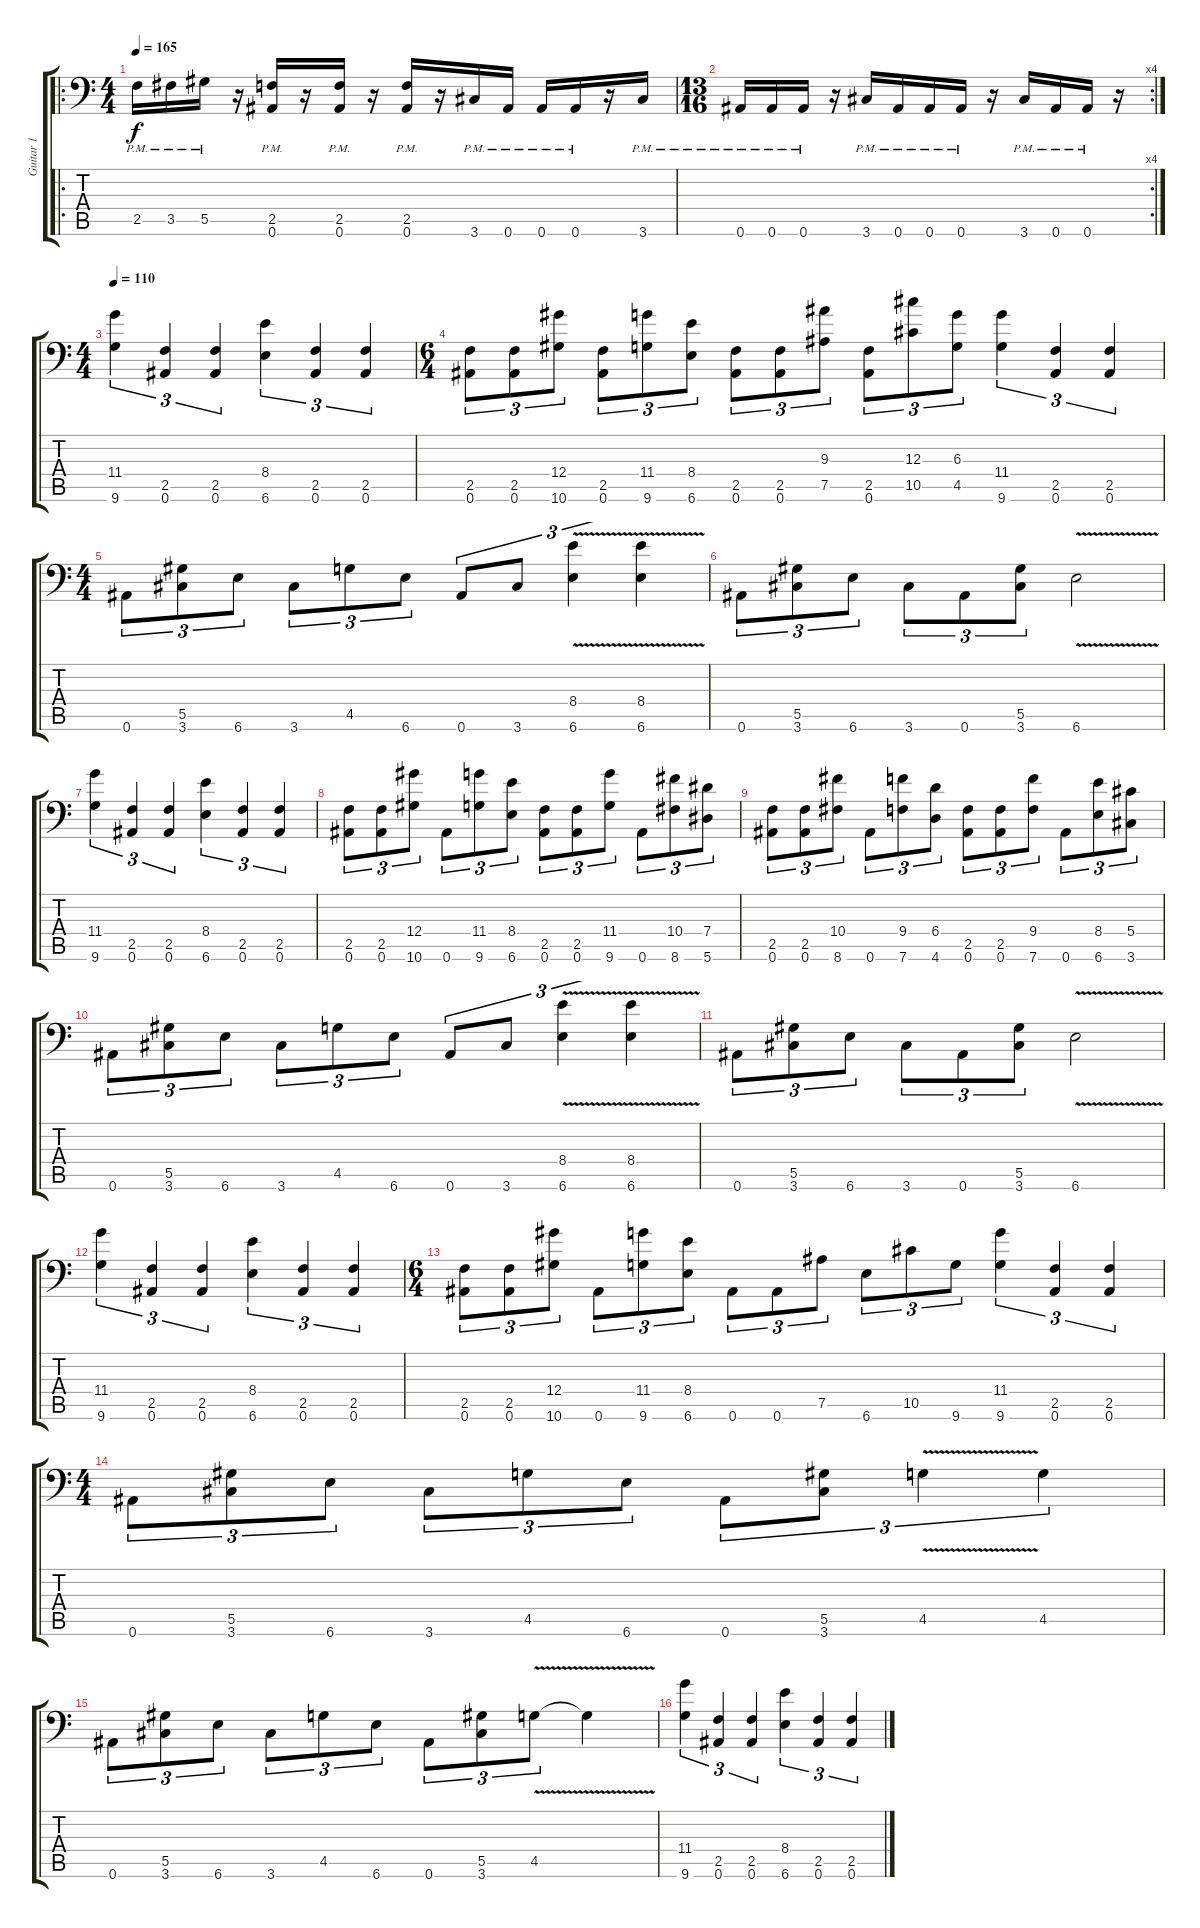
\track ("Guitar 1" "Guitar 1") {instrument distortionguitar}
\staff {score tabs}
\tuning (Bb3 F3 Db3 Ab2 Eb2 Bb1) {hide}
\ro
\ts (4 4)
\tempo 165
\clef f4
\ks c
2.5{pm}.16{dy f} 3.5{pm}.16 5.5{pm}.16 r.16 (2.5{pm} 0.6{pm}).16 r.16 (2.5{pm} 0.6{pm}).16 r.16 (2.5{pm} 0.6{pm}).16 r.16 3.6{pm}.16 0.6{pm}.16 0.6{pm}.16 0.6{pm}.16 r.16 3.6{pm}.16 |
\rc 4
\ts (13 16)
0.6{pm}.16 0.6{pm}.16 0.6{pm}.16 r.16 3.6{pm}.16 0.6{pm}.16 0.6{pm}.16 0.6{pm}.16 r.16 3.6{pm}.16 0.6{pm}.16 0.6{pm}.16 r.16 |
\ts (4 4)
\tempo 110
(11.4 9.6).4{tu (3 2)} (2.5 0.6).4{tu (3 2)} (2.5 0.6).4{tu (3 2)} (8.4 6.6).4{tu (3 2)} (2.5 0.6).4{tu (3 2)} (2.5 0.6).4{tu (3 2)} |
\ts (6 4)
(2.5 0.6).8{tu (3 2)} (2.5 0.6).8{tu (3 2)} (12.4 10.6).8{tu (3 2)} (2.5 0.6).8{tu (3 2)} (11.4 9.6).8{tu (3 2)} (8.4 6.6).8{tu (3 2)} (2.5 0.6).8{tu (3 2)} (2.5 0.6).8{tu (3 2)} (9.3 7.5).8{tu (3 2)} (2.5 0.6).8{tu (3 2)} (12.3 10.5).8{tu (3 2)} (6.3 4.5).8{tu (3 2)} (11.4 9.6).4{tu (3 2)} (2.5 0.6).4{tu (3 2)} (2.5 0.6).4{tu (3 2)} |
\ts (4 4)
0.6.8{tu (3 2)} (5.5 3.6).8{tu (3 2)} 6.6.8{tu (3 2)} 3.6.8{tu (3 2)} 4.5.8{tu (3 2)} 6.6.8{tu (3 2)} 0.6.8{tu (3 2)} 3.6.8{tu (3 2)} (8.4{v} 6.6{v}).4{tu (3 2)} (8.4{v} 6.6{v}).4{tu (3 2)} |
0.6.8{tu (3 2)} (5.5 3.6).8{tu (3 2)} 6.6.8{tu (3 2)} 3.6.8{tu (3 2)} 0.6.8{tu (3 2)} (5.5 3.6).8{tu (3 2)} 6.6{v}.2 |
(11.4 9.6).4{tu (3 2)} (2.5 0.6).4{tu (3 2)} (2.5 0.6).4{tu (3 2)} (8.4 6.6).4{tu (3 2)} (2.5 0.6).4{tu (3 2)} (2.5 0.6).4{tu (3 2)} |
(2.5 0.6).8{tu (3 2)} (2.5 0.6).8{tu (3 2)} (12.4 10.6).8{tu (3 2)} 0.6.8{tu (3 2)} (11.4 9.6).8{tu (3 2)} (8.4 6.6).8{tu (3 2)} (2.5 0.6).8{tu (3 2)} (2.5 0.6).8{tu (3 2)} (11.4 9.6).8{tu (3 2)} 0.6.8{tu (3 2)} (10.4 8.6).8{tu (3 2)} (7.4 5.6).8{tu (3 2)} |
(2.5 0.6).8{tu (3 2)} (2.5 0.6).8{tu (3 2)} (10.4 8.6).8{tu (3 2)} 0.6.8{tu (3 2)} (9.4 7.6).8{tu (3 2)} (6.4 4.6).8{tu (3 2)} (2.5 0.6).8{tu (3 2)} (2.5 0.6).8{tu (3 2)} (9.4 7.6).8{tu (3 2)} 0.6.8{tu (3 2)} (8.4 6.6).8{tu (3 2)} (5.4 3.6).8{tu (3 2)} |
0.6.8{tu (3 2)} (5.5 3.6).8{tu (3 2)} 6.6.8{tu (3 2)} 3.6.8{tu (3 2)} 4.5.8{tu (3 2)} 6.6.8{tu (3 2)} 0.6.8{tu (3 2)} 3.6.8{tu (3 2)} (8.4{v} 6.6{v}).4{tu (3 2)} (8.4{v} 6.6{v}).4{tu (3 2)} |
0.6.8{tu (3 2)} (5.5 3.6).8{tu (3 2)} 6.6.8{tu (3 2)} 3.6.8{tu (3 2)} 0.6.8{tu (3 2)} (5.5 3.6).8{tu (3 2)} 6.6{v}.2 |
(11.4 9.6).4{tu (3 2)} (2.5 0.6).4{tu (3 2)} (2.5 0.6).4{tu (3 2)} (8.4 6.6).4{tu (3 2)} (2.5 0.6).4{tu (3 2)} (2.5 0.6).4{tu (3 2)} |
\ts (6 4)
(2.5 0.6).8{tu (3 2)} (2.5 0.6).8{tu (3 2)} (12.4 10.6).8{tu (3 2)} 0.6.8{tu (3 2)} (11.4 9.6).8{tu (3 2)} (8.4 6.6).8{tu (3 2)} 0.6.8{tu (3 2)} 0.6.8{tu (3 2)} 7.5.8{tu (3 2)} 6.6.8{tu (3 2)} 10.5.8{tu (3 2)} 9.6.8{tu (3 2)} (11.4 9.6).4{tu (3 2)} (2.5 0.6).4{tu (3 2)} (2.5 0.6).4{tu (3 2)} |
\ts (4 4)
0.6.8{tu (3 2)} (5.5 3.6).8{tu (3 2)} 6.6.8{tu (3 2)} 3.6.8{tu (3 2)} 4.5.8{tu (3 2)} 6.6.8{tu (3 2)} 0.6.8{tu (3 2)} (5.5 3.6).8{tu (3 2)} 4.5{v}.4{tu (3 2)} 4.5.4{tu (3 2)} |
0.6.8{tu (3 2)} (5.5 3.6).8{tu (3 2)} 6.6.8{tu (3 2)} 3.6.8{tu (3 2)} 4.5.8{tu (3 2)} 6.6.8{tu (3 2)} 0.6.8{tu (3 2)} (5.5 3.6).8{tu (3 2)} 4.5{v}.8{tu (3 2)} 4.5{t}.4 |
(11.4 9.6).4{tu (3 2)} (2.5 0.6).4{tu (3 2)} (2.5 0.6).4{tu (3 2)} (8.4 6.6).4{tu (3 2)} (2.5 0.6).4{tu (3 2)} (2.5 0.6).4{tu (3 2)}
